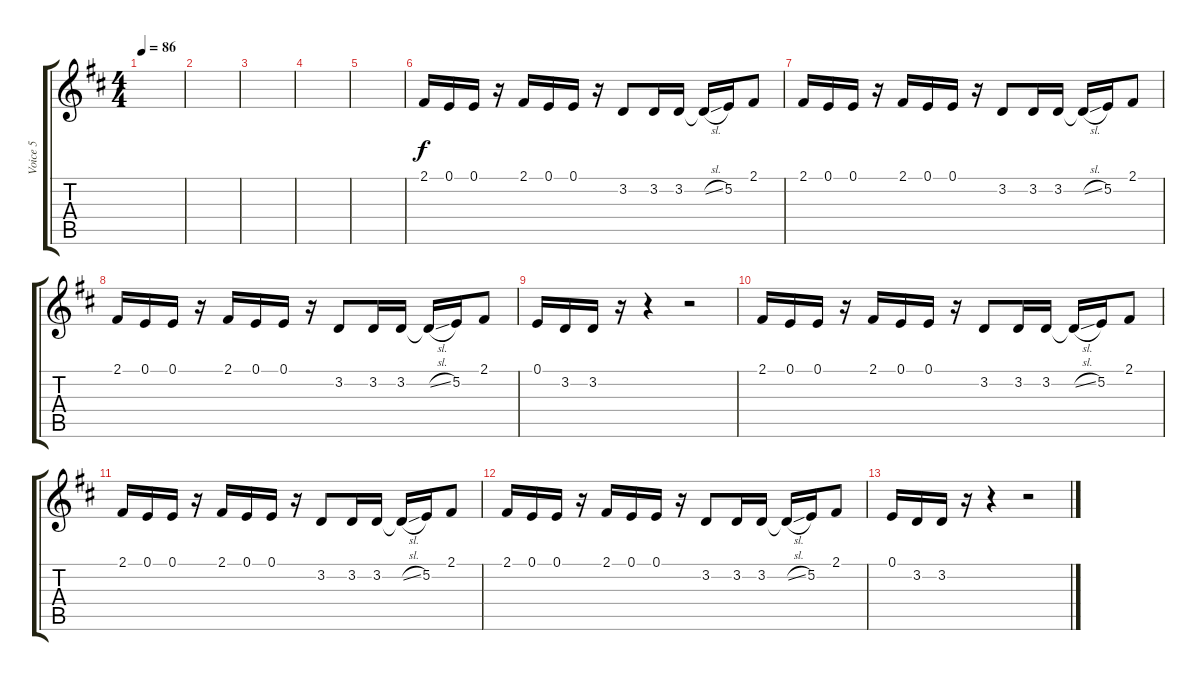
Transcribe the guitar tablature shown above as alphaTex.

\track ("Voice 5" "Voice 5") {instrument choiraahs}
\staff {score tabs}
\tuning (E4 B3 G3 D3 A2 E2) {hide}
\ts (4 4)
\tempo 86
\clef g2
\ks d
|
|
|
|
|
2.1.16 0.1.16 0.1.16 r.16 2.1.16 0.1.16 0.1.16 r.16 3.2.8 3.2.16 3.2.16 3.2{sl t}.16 5.2.16 2.1.8 |
2.1.16 0.1.16 0.1.16 r.16 2.1.16 0.1.16 0.1.16 r.16 3.2.8 3.2.16 3.2.16 3.2{sl t}.16 5.2.16 2.1.8 |
2.1.16 0.1.16 0.1.16 r.16 2.1.16 0.1.16 0.1.16 r.16 3.2.8 3.2.16 3.2.16 3.2{sl t}.16 5.2.16 2.1.8 |
0.1.16 3.2.16 3.2.16 r.16 r.4 r.2 |
2.1.16 0.1.16 0.1.16 r.16 2.1.16 0.1.16 0.1.16 r.16 3.2.8 3.2.16 3.2.16 3.2{sl t}.16 5.2.16 2.1.8 |
2.1.16 0.1.16 0.1.16 r.16 2.1.16 0.1.16 0.1.16 r.16 3.2.8 3.2.16 3.2.16 3.2{sl t}.16 5.2.16 2.1.8 |
2.1.16 0.1.16 0.1.16 r.16 2.1.16 0.1.16 0.1.16 r.16 3.2.8 3.2.16 3.2.16 3.2{sl t}.16 5.2.16 2.1.8 |
0.1.16 3.2.16 3.2.16 r.16 r.4 r.2
